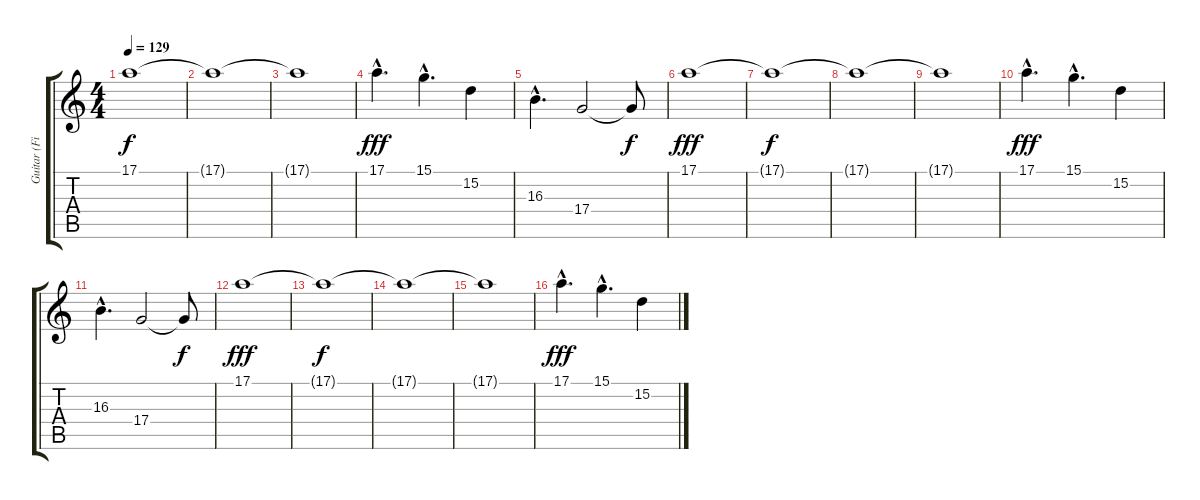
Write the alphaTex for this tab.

\track ("Guitar (Fill)" "Guitar (Fi") {instrument lead2sawtooth}
\staff {score tabs}
\tuning (E4 B3 G3 D3 A2 E2) {hide}
\ts (4 4)
\tempo 129
\clef g2
\ks c
17.1{t}.1{dy f} |
17.1{t}.1 |
17.1{t}.1 |
17.1{hac}.4{d dy fff} 15.1{hac}.4{d} 15.2.4 |
16.3{hac}.4{d} 17.4.2 17.4{t}.8{dy f volume 2} |
17.1.1{dy fff volume 5} |
17.1{t}.1{dy f} |
17.1{t}.1 |
17.1{t}.1 |
17.1{hac}.4{d dy fff} 15.1{hac}.4{d} 15.2.4 |
16.3{hac}.4{d} 17.4.2 17.4{t}.8{dy f} |
17.1.1{dy fff volume 3} |
17.1{t}.1{dy f} |
17.1{t}.1 |
17.1{t}.1 |
17.1{hac}.4{d dy fff} 15.1{hac}.4{d} 15.2.4
